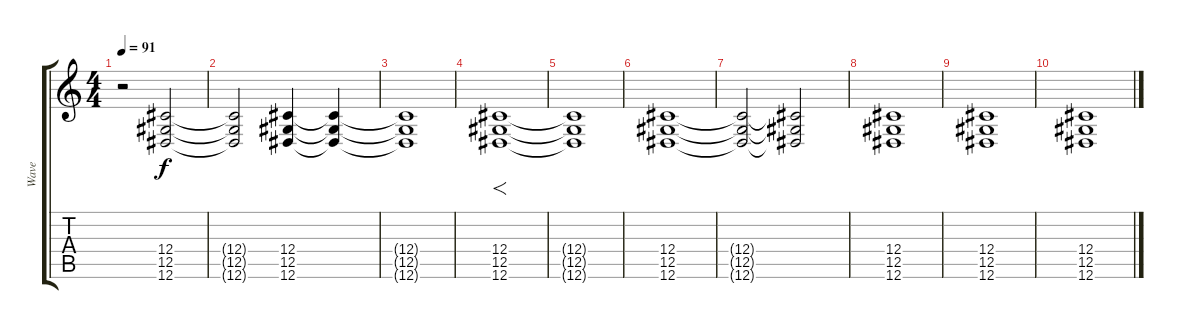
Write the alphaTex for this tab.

\track ("Wave" "Wave") {instrument seashore}
\staff {score tabs}
\tuning (Eb4 Bb3 Gb3 Db3 Ab2 Eb2) {hide}
\ts (4 4)
\tempo 91
\clef g2
\ks c
r.2{dy f instrument seashore} (12.4 12.5 12.6).2{volume 7} |
(12.4{t} 12.5{t} 12.6{t}).2 (12.4 12.5 12.6).4{volume 13} (12.4{t} 12.5{t} 12.6{t}).4{volume 13} |
(12.4{t} 12.5{t} 12.6{t}).1 |
(12.4 12.5 12.6).1{f} |
(12.4{t} 12.5{t} 12.6{t}).1 |
(12.4 12.5 12.6).1 |
(12.4{t} 12.5{t} 12.6{t}).2 (12.4{t} 12.5{t} 12.6{t}).2{volume 8} |
(12.4 12.5 12.6).1 |
(12.4 12.5 12.6).1 |
(12.4 12.5 12.6).1
